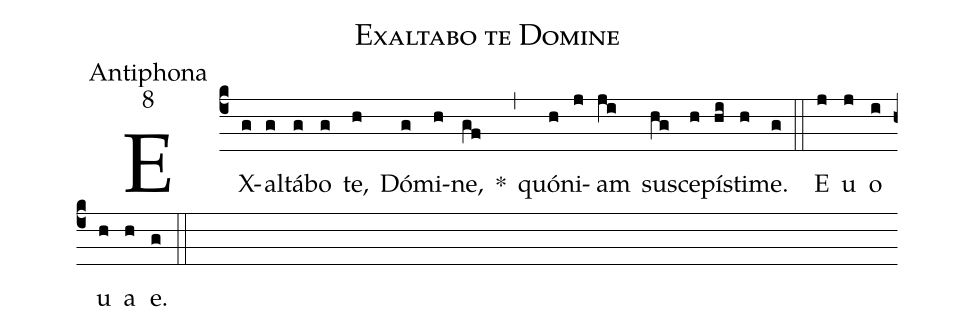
name:Exaltabo te Domine;
office-part:Antiphona;
mode:8;
%%
(c4) EX(g)al(g)tá(g)bo(g) te,(h) Dó(g)mi(h)ne,(gf) *(,) quó(h)ni(j)am(ji) sus(hg)ce(h)pí(hi)sti(h)me.(g) (::)
E(j) u(j) o(i) u(h) a(h) e.(g) (::)
